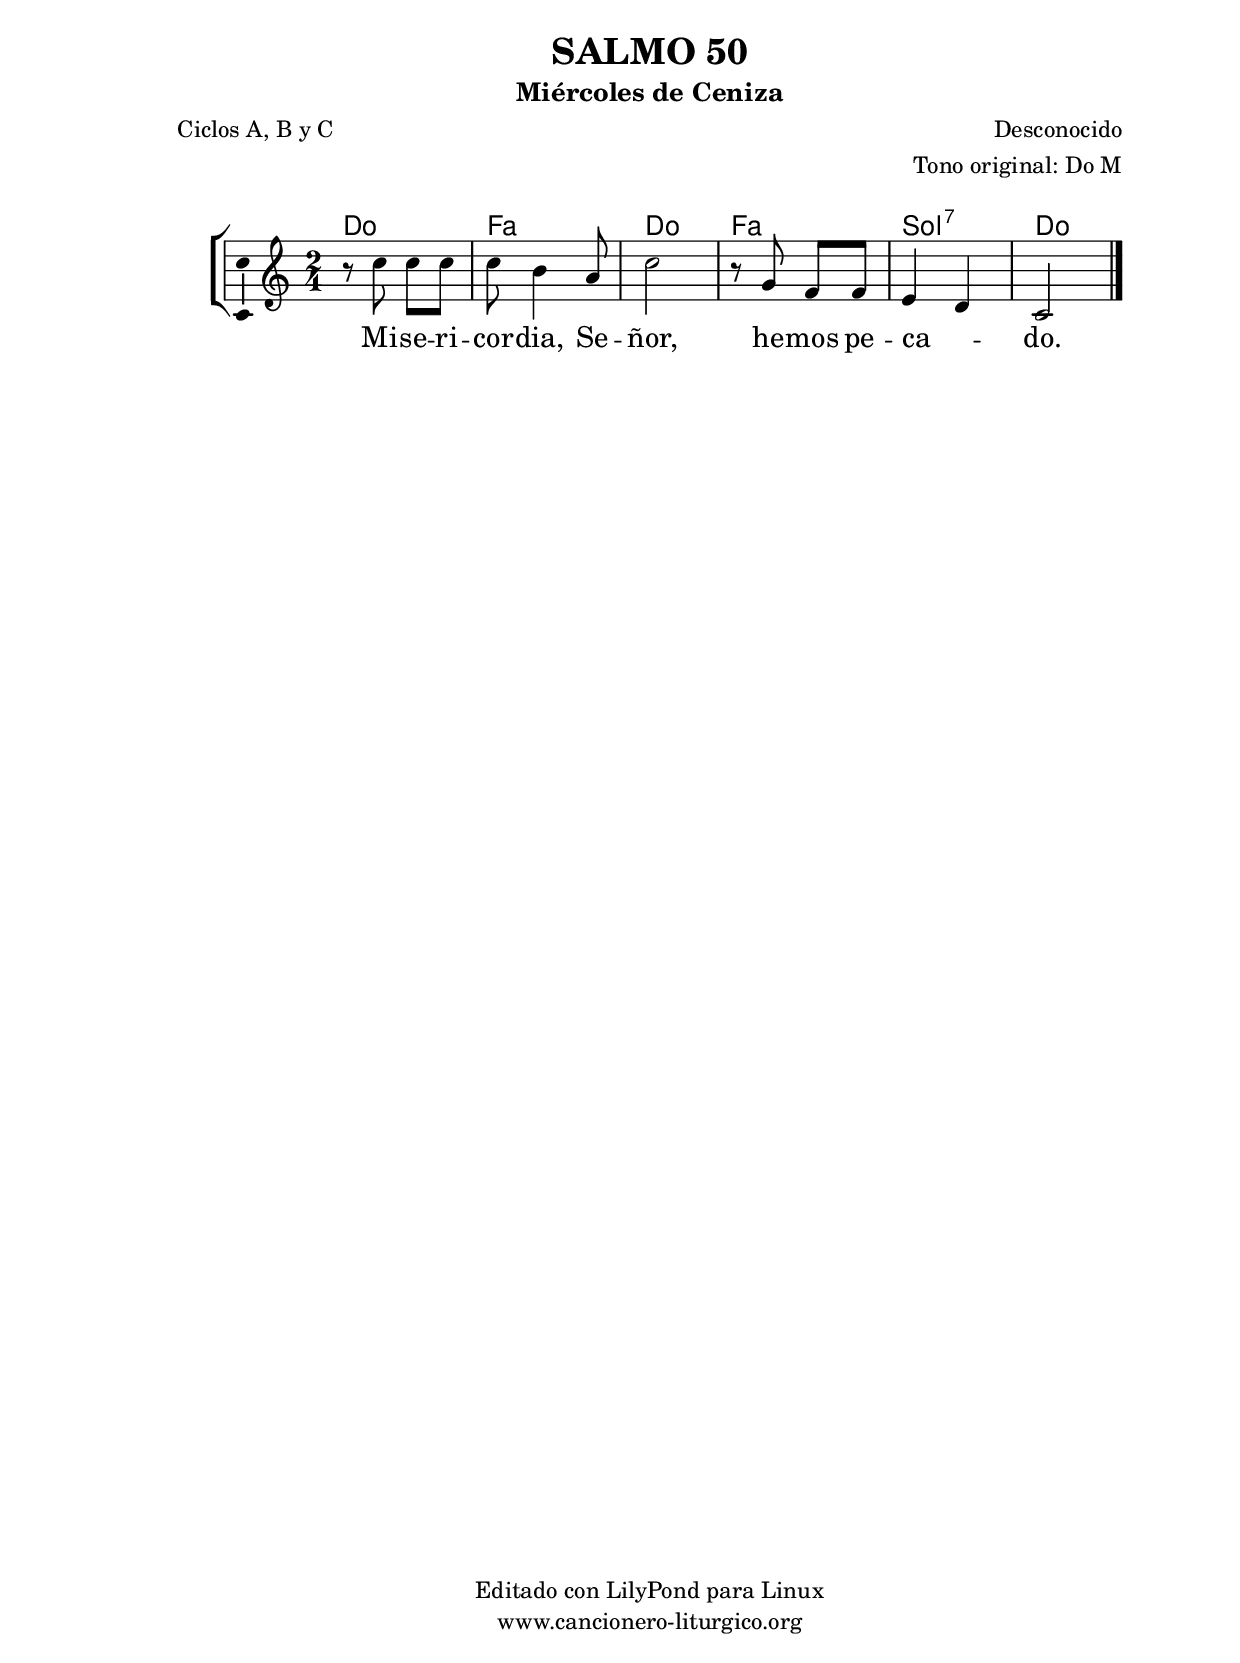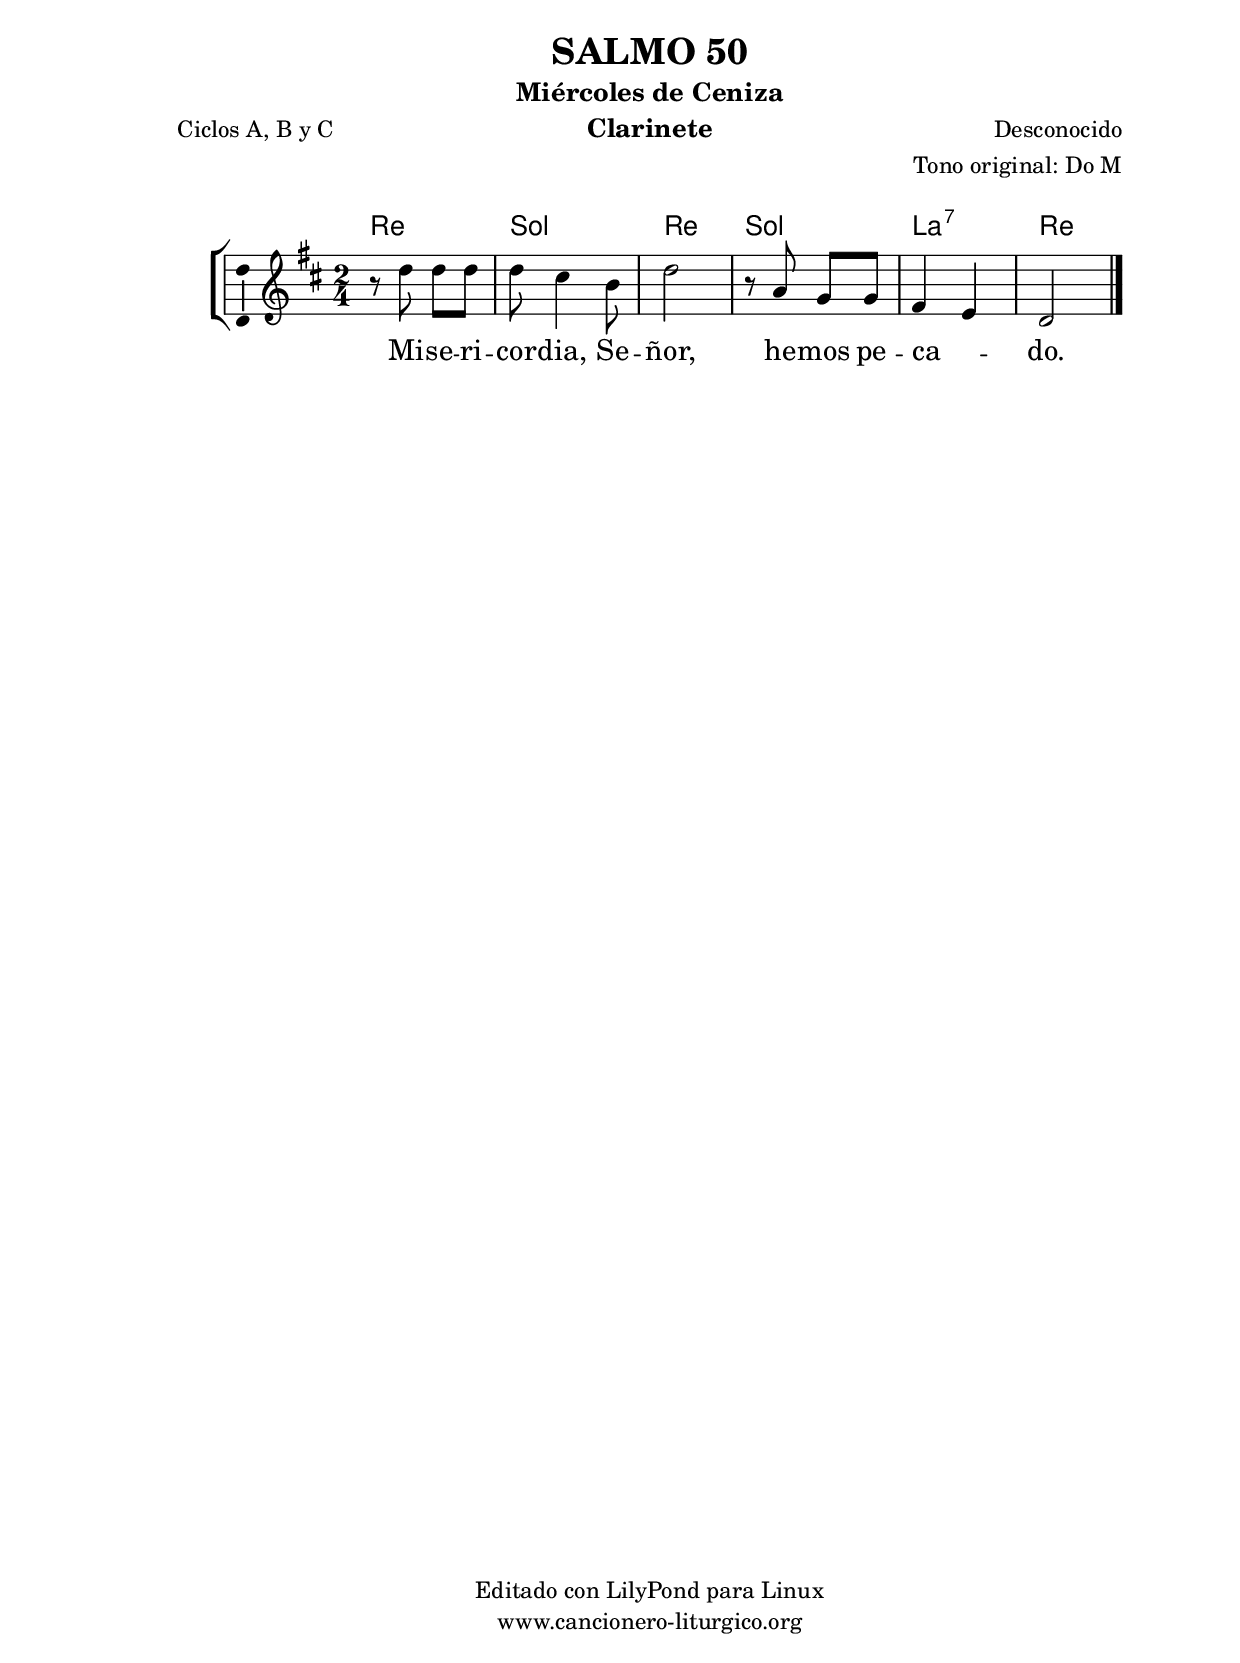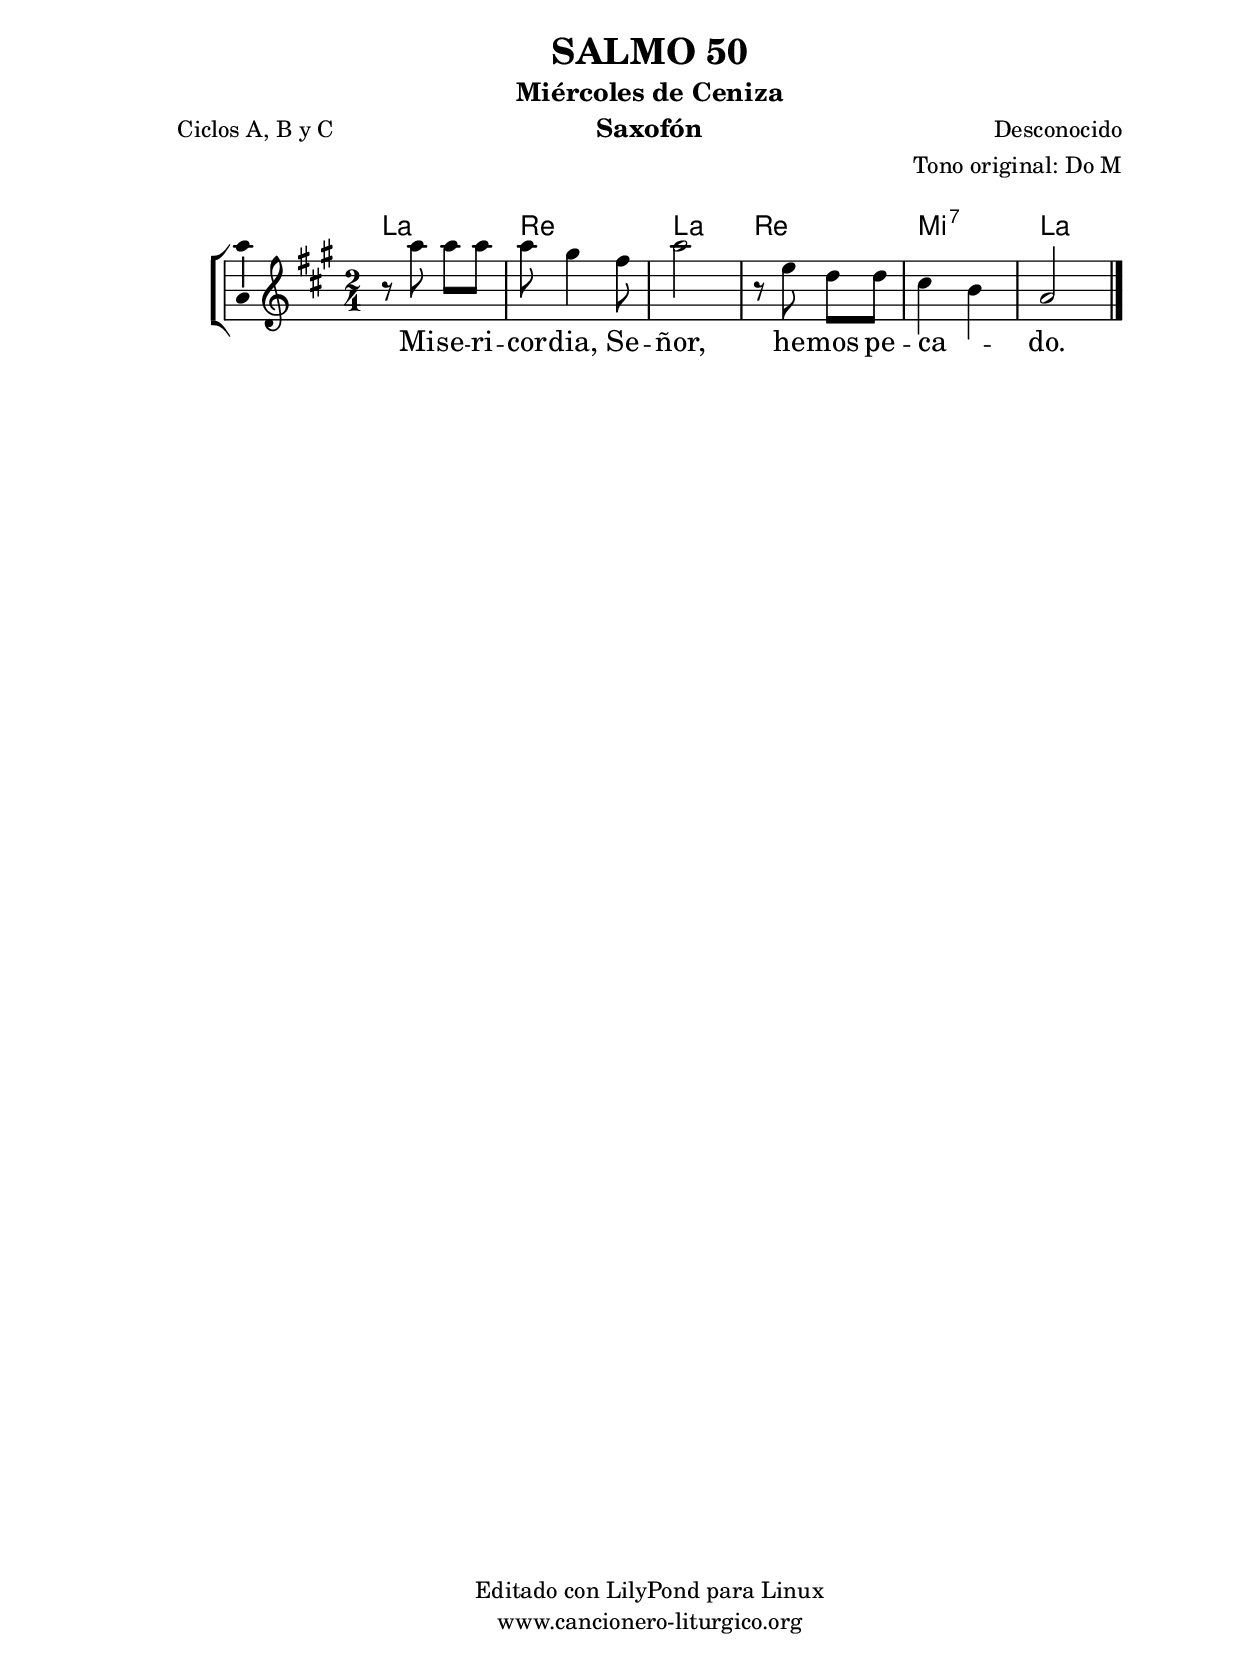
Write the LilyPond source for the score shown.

%
%para convertir .midi en .wav:
%timidity filename.midi -Ow -o finename.wav
%
%
%Para convertir de .wav a .mp3:
%lame -h -m j filename.wav
%
%
%para escuchar el midi:
%timidity nombrefichero.midi
%


%versión de lilypond para la que se ha escrito esta partitura:
\version "2.16.0"

	%Tamaño papel
	#(set-default-paper-size "a4")
	%Tamaño partitura
	#(set-global-staff-size 20)
	%No responde al pulsar sobre una nota
	#(ly:set-option 'point-and-click #f)

%parámetros del encabezamiento:
\header {
	title = "SALMO 50"
	subtitle = "Miércoles de Ceniza"
	composer = "Desconocido"
	poet = "Ciclos A, B y C"
	meter = ""
	arranger = "Tono original: Do M"
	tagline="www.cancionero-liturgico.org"
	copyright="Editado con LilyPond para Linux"
	}

%parámetros asociados al papel:
\paper  {
	oddHeaderMarkup = \markup {\fill-line { \on-the-fly #not-first-page \fromproperty #'header:title \on-the-fly #not-first-page \fromproperty #'header:composer }}
	evenHeaderMarkup = \markup {\fill-line { \fromproperty #'header:composer \fromproperty #'header:title }}
	#(set-paper-size "a4")
	print-page-number = ##f
	first-page-number = 1
	print-first-page-number = ##f
%	head-separation = 3.0 \cm
	top-margin = 2.0 \cm
	bottom-margin = 0.5\cm
%%%	bottom-margin = -1.0\cm
	left-margin = 3.0 \cm
	line-width = 16.0 \cm 
	indent = 8\mm
	interscoreline = 2.\mm
	between-system-space = 15\mm
%	para que las partituras no llenen la hoja:
	ragged-bottom = ##t
%	idem para la última hoja:
	ragged-last-bottom = ##f
%	para que las partituras llenen el ancho del papel:
	ragged-last = ##f
	after-title-space = 2.5 \cm
%page-count=1
system-count=1

	%Flexible Vertical Spacing
%	markup-markup-spacing =
%	#'((basic-distance . 15) (minimum-distance . 15) (padding . 3))
	markup-system-spacing =
	#'((basic-distance . 15) (minimum-distance . 15) (padding . 3))
	system-system-spacing =
	#'((basic-distance . 15) (minimum-distance . 15) (padding . 3))
	score-system-spacing =
	#'((basic-distance . 15) (minimum-distance . 15) (padding . 5))
%	top-system-spacing = % header
%	#'((basic-distance . 8) (minimum-distance . 0) (padding . 3))
%	top-markup-spacing =
%	#'((basic-distance . 20) (minimum-distance . 20) (padding . 3))
	last-bottom-spacing = % footer
	#'((basic-distance . 5) (minimum-distance . 5) (padding . 3))
%	score-markup-spacing =
%	#'((basic-distance . 16) (minimum-distance . 13) (padding . 3))

	}


%parámetros que afectan a toda la partitura:
global =  {
	%clave de sol (G):
	\clef G
	%armadura:
%%%	\transpose ees c
	\key c \major
	\tempo 4=100
	\set Score.tempoHideNote = ##t
	}


acordes = {
	\italianChords
	\chordmode {
%%%	\transpose ees c
{

c2 f c f g:7 c

	}
	}
}

melodia = 
%%%\transpose ees c
{
	\relative c''{
	\time 2/4

r8 c8 c c
c8 b4 a8
c2
r8 g8 f f
e4 d
c2

	\bar "|."
	}
	}


texto = \lyricmode {
Mi -- se -- ri -- cor -- dia, Se -- ñor, he -- mos pe -- ca -- _ do.
	}


acordesStaff = \context ChordNames = acordesStaff <<
	\set chordChanges = ##t
	\acordes
	>>


vozStaff = \context Voice = vozStaff
\with {\consists "Ambitus_engraver"}
<<
%	\set Staff.instrumentName = ""
%	\set Staff.shortInstrumentName = ""
%	\set Staff.midiInstrument = #"clarinet"
%	\set Staff.midiInstrument = #"cello"
%	\set Staff.midiInstrument = #"flute"
	\set Staff.midiInstrument = #"electric guitar (jazz)"
%	\set Staff.midiInstrument = #"english horn"
%	\set Staff.midiInstrument = #"violin"
%	\set Staff.midiInstrument = #"glockenspiel"
	\set Staff.midiMinimumVolume = #0.7
	\set Staff.midiMaximumVolume = #0.9
	\global
	\melodia
	>>


textoStaff = \context Lyrics = textoStaff <<
	\lyricsto vozStaff \texto
	>>

\book {
	\score {
		\context ChoirStaff {
			\override StaffGroup.SystemStartBracket #'collapse-height = #1
			\override Score.SystemStartBar #'collapse-height = #1
			<<
			\acordesStaff
			\vozStaff
			\textoStaff
			>>
			}
		\layout {
	    		\context {
				\Lyrics
				\override LyricText #'font-size = #2
				}
	   		 \context {
				\Score
				%fontSize = #3
				\override StaffSymbol #'staff-space = #(magstep +3)
				%\override Beam #'thickness = #0.55
				%\override SpacingSpanner #'spacing-increment = #1.0
				%\override Slur #'height-limit = #1.5
				}
			}
		}
	\score {
		\unfoldRepeats
		\context ChoirStaff {
			<<
			\acordesStaff
			\vozStaff
			>>
			}
		\midi {
	  		\context {
	  			\Score
				tempoWholesPerMinute = #(ly:make-moment 70 4)
				}
			}
		}
	}

%Partitura para clarinete
#(define output-suffix "C")
\book {
	\header{
		instrument = "Clarinete"
		}
	\score {
		\context ChoirStaff {
			\override StaffGroup.SystemStartBracket #'collapse-height = #1
			\override Score.SystemStartBar #'collapse-height = #1
\transpose c d
			<<
			\acordesStaff
			\vozStaff
			\textoStaff
			>>
			}
		\layout {
	    		\context {
				\Lyrics
				\override LyricText #'font-size = #2
				}
	   		 \context {
				\Score
				%fontSize = #3
				\override StaffSymbol #'staff-space = #(magstep +3)
				%\override Beam #'thickness = #0.55
				%\override SpacingSpanner #'spacing-increment = #1.0
				%\override Slur #'height-limit = #1.5
				}
			}
		}
	}

%Partitura para saxofón
#(define output-suffix "S")
\book {
	\header{
		instrument = "Saxofón"
		}
	\score {
		\context ChoirStaff {
			\override StaffGroup.SystemStartBracket #'collapse-height = #1
			\override Score.SystemStartBar #'collapse-height = #1
\transpose c a
			<<
			\acordesStaff
			\vozStaff
			\textoStaff
			>>
			}
		\layout {
	    		\context {
				\Lyrics
				\override LyricText #'font-size = #2
				}
	   		 \context {
				\Score
				%fontSize = #3
				\override StaffSymbol #'staff-space = #(magstep +3)
				%\override Beam #'thickness = #0.55
				%\override SpacingSpanner #'spacing-increment = #1.0
				%\override Slur #'height-limit = #1.5
				}
			}
		}
	}

